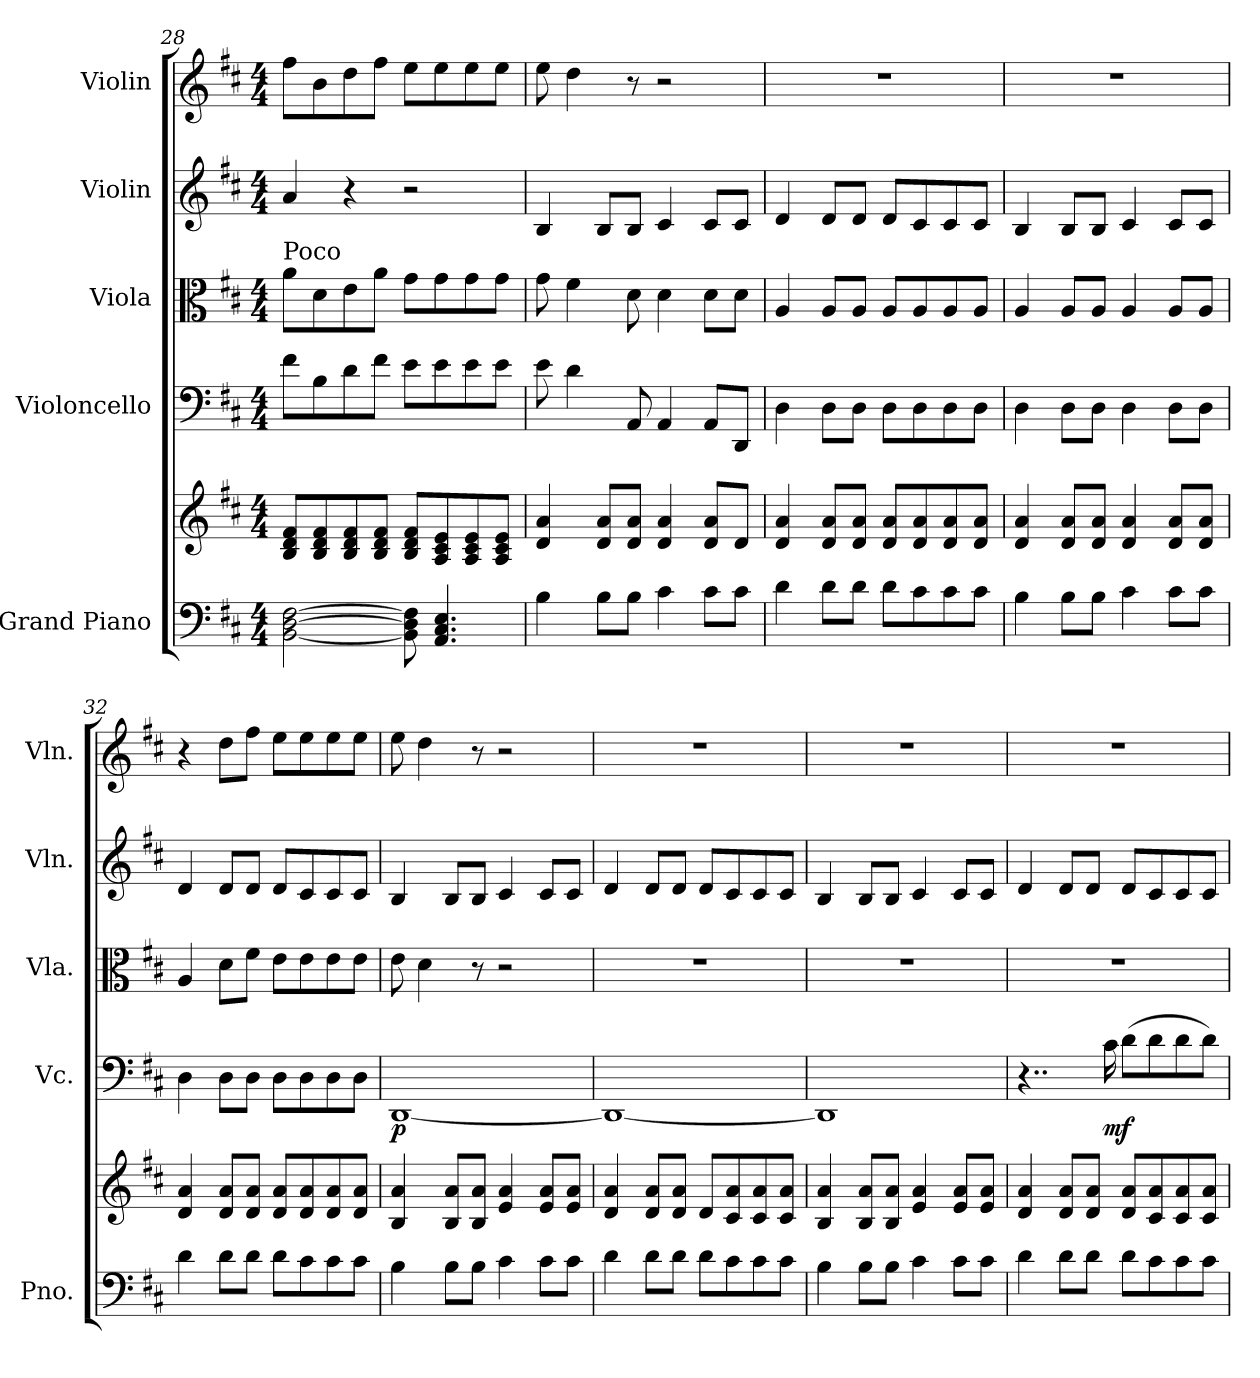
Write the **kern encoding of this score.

**kern	**kern	**kern	**dynam	**kern	**kern	**kern
*part5	*part5	*part4	*part4	*part3	*part2	*part1
*staff6	*staff5	*staff4	*staff4	*staff3	*staff2	*staff1
*I"Grand Piano	*	*I"Violoncello	*	*I"Viola	*I"Violin	*I"Violin
*I'Pno.	*	*I'Vc.	*	*I'Vla.	*I'Vln.	*I'Vln.
*clefF4	*clefG2	*clefF4	*	*clefC3	*clefG2	*clefG2
*k[f#c#]	*k[f#c#]	*k[f#c#]	*	*k[f#c#]	*k[f#c#]	*k[f#c#]
*M4/4	*M4/4	*M4/4	*	*M4/4	*M4/4	*M4/4
=28	=28	=28	=28	=28	=28	=28
!	!	!	!	!LO:TX:a:t=Poco	!	!
[2BB\ [2D\ [2F#\	8B/ 8d/ 8f#/L	8f#\L	.	8a\L	4a/	8ff#\L
.	8B/ 8d/ 8f#/	8B\	.	8d\	.	8b\
.	8B/ 8d/ 8f#/	8d\	.	8e\	4r	8dd\
.	8B/ 8d/ 8f#/J	8f#\J	.	8a\J	.	8ff#\J
8BB\] 8D\] 8F#\]	8B/ 8d/ 8f#/L	8e\L	.	8g\L	2r	8ee\L
4.AA/ 4.C#/ 4.E/	8A/ 8c#/ 8e/	8e\	.	8g\	.	8ee\
.	8A/ 8c#/ 8e/	8e\	.	8g\	.	8ee\
.	8A/ 8c#/ 8e/J	8e\J	.	8g\J	.	8ee\J
=29	=29	=29	=29	=29	=29	=29
4B\	4d/ 4a/	8e\	.	8g\	4B/	8ee\
.	.	4d\	.	4f#\	.	4dd\
8B\L	8d/ 8a/L	.	.	.	8B/L	.
8B\J	8d/ 8a/J	8AA/	.	8d\	8B/J	8r
4c#\	4d/ 4a/	4AA/	.	4d\	4c#/	2r
8c#\L	8d/ 8a/L	8AA/L	.	8d\L	8c#/L	.
8c#\J	8d/J	8DD/J	.	8d\J	8c#/J	.
!!LO:PB:g=z
=30	=30	=30	=30	=30	=30	=30
4d\	4d/ 4a/	4D\	.	4A/	4d/	1r
8d\L	8d/ 8a/L	8D\L	.	8A/L	8d/L	.
8d\J	8d/ 8a/J	8D\J	.	8A/J	8d/J	.
8d\L	8d/ 8a/L	8D\L	.	8A/L	8d/L	.
8c#\	8d/ 8a/	8D\	.	8A/	8c#/	.
8c#\	8d/ 8a/	8D\	.	8A/	8c#/	.
8c#\J	8d/ 8a/J	8D\J	.	8A/J	8c#/J	.
=31	=31	=31	=31	=31	=31	=31
4B\	4d/ 4a/	4D\	.	4A/	4B/	1r
8B\L	8d/ 8a/L	8D\L	.	8A/L	8B/L	.
8B\J	8d/ 8a/J	8D\J	.	8A/J	8B/J	.
4c#\	4d/ 4a/	4D\	.	4A/	4c#/	.
8c#\L	8d/ 8a/L	8D\L	.	8A/L	8c#/L	.
8c#\J	8d/ 8a/J	8D\J	.	8A/J	8c#/J	.
=32	=32	=32	=32	=32	=32	=32
4d\	4d/ 4a/	4D\	.	4A/	4d/	4r
8d\L	8d/ 8a/L	8D\L	.	8d\L	8d/L	8dd\L
8d\J	8d/ 8a/J	8D\J	.	8f#\J	8d/J	8ff#\J
8d\L	8d/ 8a/L	8D\L	.	8e\L	8d/L	8ee\L
8c#\	8d/ 8a/	8D\	.	8e\	8c#/	8ee\
8c#\	8d/ 8a/	8D\	.	8e\	8c#/	8ee\
8c#\J	8d/ 8a/J	8D\J	.	8e\J	8c#/J	8ee\J
=33	=33	=33	=33	=33	=33	=33
!	!	!	!LO:DY:b	!	!	!
4B\	4B/ 4a/	[1DD	p	8e\	4B/	8ee\
.	.	.	.	4d\	.	4dd\
8B\L	8B/ 8a/L	.	.	.	8B/L	.
8B\J	8B/ 8a/J	.	.	8r	8B/J	8r
4c#\	4e/ 4a/	.	.	2r	4c#/	2r
8c#\L	8e/ 8a/L	.	.	.	8c#/L	.
8c#\J	8e/ 8a/J	.	.	.	8c#/J	.
!!LO:LB:g=z
=34	=34	=34	=34	=34	=34	=34
4d\	4d/ 4a/	1DD_	.	1r	4d/	1r
8d\L	8d/ 8a/L	.	.	.	8d/L	.
8d\J	8d/ 8a/J	.	.	.	8d/J	.
8d\L	8d/L	.	.	.	8d/L	.
8c#\	8c#/ 8a/	.	.	.	8c#/	.
8c#\	8c#/ 8a/	.	.	.	8c#/	.
8c#\J	8c#/ 8a/J	.	.	.	8c#/J	.
=35	=35	=35	=35	=35	=35	=35
4B\	4B/ 4a/	1DD]	.	1r	4B/	1r
8B\L	8B/ 8a/L	.	.	.	8B/L	.
8B\J	8B/ 8a/J	.	.	.	8B/J	.
4c#\	4e/ 4a/	.	.	.	4c#/	.
8c#\L	8e/ 8a/L	.	.	.	8c#/L	.
8c#\J	8e/ 8a/J	.	.	.	8c#/J	.
=36	=36	=36	=36	=36	=36	=36
4d\	4d/ 4a/	4..r	.	1r	4d/	1r
8d\L	8d/ 8a/L	.	.	.	8d/L	.
8d\J	8d/ 8a/J	.	.	.	8d/J	.
!	!	!	!LO:DY:b	!	!	!
.	.	16c#\	mf	.	.	.
8d\L	8d/ 8a/L	(8d\L	.	.	8d/L	.
8c#\	8c#/ 8a/	8d\	.	.	8c#/	.
8c#\	8c#/ 8a/	8d\	.	.	8c#/	.
8c#\J	8c#/ 8a/J	8d\J)	.	.	8c#/J	.
=	=	=	=	=	=	=
*-	*-	*-	*-	*-	*-	*-
